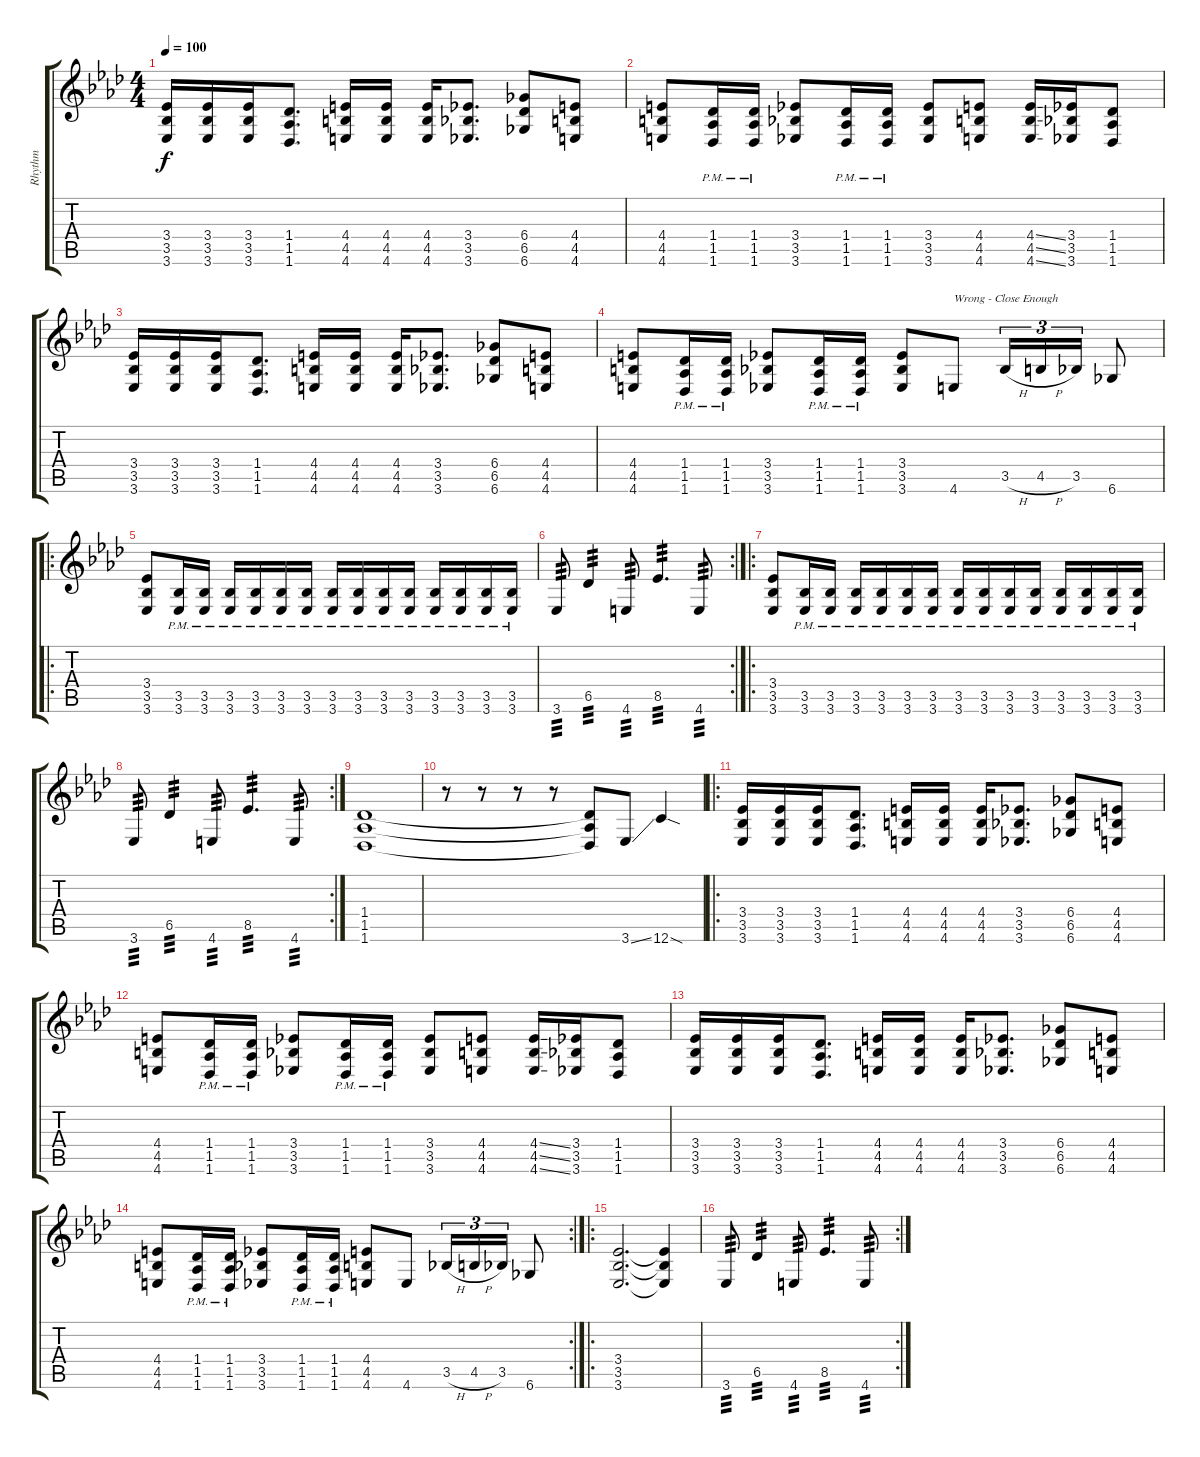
\track ("Rhythm" "Rhythm") {instrument distortionguitar}
\staff {score tabs}
\tuning (D4 A3 F3 C3 G2 C2) {hide}
\ts (4 4)
\tempo 100
\clef g2
\ks ab
(3.4 3.5 3.6).16{dy f} (3.4 3.5 3.6).16 (3.4 3.5 3.6).16 (1.4 1.5 1.6).8{d} (4.4 4.5 4.6).16 (4.4 4.5 4.6).16 (4.4 4.5 4.6).16 (3.4 3.5 3.6).8{d} (6.4 6.5 6.6).8 (4.4 4.5 4.6).8 |
(4.4 4.5 4.6).8 (1.4{pm} 1.5{pm} 1.6{pm}).16 (1.4{pm} 1.5{pm} 1.6{pm}).16 (3.4 3.5 3.6).8 (1.4{pm} 1.5{pm} 1.6{pm}).16 (1.4{pm} 1.5{pm} 1.6{pm}).16 (3.4 3.5 3.6).8 (4.4 4.5 4.6).8 (4.4{ss} 4.5{ss} 4.6{ss}).16 (3.4 3.5 3.6).16 (1.4 1.5 1.6).8 |
(3.4 3.5 3.6).16 (3.4 3.5 3.6).16 (3.4 3.5 3.6).16 (1.4 1.5 1.6).8{d} (4.4 4.5 4.6).16 (4.4 4.5 4.6).16 (4.4 4.5 4.6).16 (3.4 3.5 3.6).8{d} (6.4 6.5 6.6).8 (4.4 4.5 4.6).8 |
(4.4 4.5 4.6).8 (1.4{pm} 1.5{pm} 1.6{pm}).16 (1.4{pm} 1.5{pm} 1.6{pm}).16 (3.4 3.5 3.6).8 (1.4{pm} 1.5{pm} 1.6{pm}).16 (1.4{pm} 1.5{pm} 1.6{pm}).16 (3.4 3.5 3.6).8 4.6.8{txt "Wrong - Close Enough"} 3.5{h}.16{tu (3 2)} 4.5{h}.16{tu (3 2)} 3.5.16{tu (3 2)} 6.6.8 |
\ro
(3.4 3.5 3.6).8 (3.5{pm} 3.6{pm}).16 (3.5{pm} 3.6{pm}).16 (3.5{pm} 3.6{pm}).16 (3.5{pm} 3.6{pm}).16 (3.5{pm} 3.6{pm}).16 (3.5{pm} 3.6{pm}).16 (3.5{pm} 3.6{pm}).16 (3.5{pm} 3.6{pm}).16 (3.5{pm} 3.6{pm}).16 (3.5{pm} 3.6{pm}).16 (3.5{pm} 3.6{pm}).16 (3.5{pm} 3.6{pm}).16 (3.5{pm} 3.6{pm}).16 (3.5{pm} 3.6{pm}).16 |
\rc 2
3.6.8{tp 3} 6.5.4{tp 3} 4.6.8{tp 3} 8.5.4{d tp 3} 4.6.8{tp 3} |
\ro
(3.4 3.5 3.6).8 (3.5{pm} 3.6{pm}).16 (3.5{pm} 3.6{pm}).16 (3.5{pm} 3.6{pm}).16 (3.5{pm} 3.6{pm}).16 (3.5{pm} 3.6{pm}).16 (3.5{pm} 3.6{pm}).16 (3.5{pm} 3.6{pm}).16 (3.5{pm} 3.6{pm}).16 (3.5{pm} 3.6{pm}).16 (3.5{pm} 3.6{pm}).16 (3.5{pm} 3.6{pm}).16 (3.5{pm} 3.6{pm}).16 (3.5{pm} 3.6{pm}).16 (3.5{pm} 3.6{pm}).16 |
\rc 2
3.6.8{tp 3} 6.5.4{tp 3} 4.6.8{tp 3} 8.5.4{d tp 3} 4.6.8{tp 3} |
(1.4 1.5 1.6).1 |
r.8 r.8 r.8 r.8 (1.4{t} 1.5{t} 1.6{t}).8 3.6{ss}.8 12.6{sod}.4 |
\ro
(3.4 3.5 3.6).16 (3.4 3.5 3.6).16 (3.4 3.5 3.6).16 (1.4 1.5 1.6).8{d} (4.4 4.5 4.6).16 (4.4 4.5 4.6).16 (4.4 4.5 4.6).16 (3.4 3.5 3.6).8{d} (6.4 6.5 6.6).8 (4.4 4.5 4.6).8 |
(4.4 4.5 4.6).8 (1.4{pm} 1.5{pm} 1.6{pm}).16 (1.4{pm} 1.5{pm} 1.6{pm}).16 (3.4 3.5 3.6).8 (1.4{pm} 1.5{pm} 1.6{pm}).16 (1.4{pm} 1.5{pm} 1.6{pm}).16 (3.4 3.5 3.6).8 (4.4 4.5 4.6).8 (4.4{ss} 4.5{ss} 4.6{ss}).16 (3.4 3.5 3.6).16 (1.4 1.5 1.6).8 |
(3.4 3.5 3.6).16 (3.4 3.5 3.6).16 (3.4 3.5 3.6).16 (1.4 1.5 1.6).8{d} (4.4 4.5 4.6).16 (4.4 4.5 4.6).16 (4.4 4.5 4.6).16 (3.4 3.5 3.6).8{d} (6.4 6.5 6.6).8 (4.4 4.5 4.6).8 |
\rc 2
(4.4 4.5 4.6).8 (1.4{pm} 1.5{pm} 1.6{pm}).16 (1.4{pm} 1.5{pm} 1.6{pm}).16 (3.4 3.5 3.6).8 (1.4{pm} 1.5{pm} 1.6{pm}).16 (1.4{pm} 1.5{pm} 1.6{pm}).16 (4.4 4.5 4.6).8 4.6.8 3.5{h}.16{tu (3 2)} 4.5{h}.16{tu (3 2)} 3.5.16{tu (3 2)} 6.6.8 |
\ro
(3.4 3.5 3.6).2{d volume 6} (3.4{t} 3.5{t} 3.6{t}).4 |
\rc 2
3.6.8{tp 3 volume 11} 6.5.4{tp 3} 4.6.8{tp 3} 8.5.4{d tp 3} 4.6.8{tp 3}
